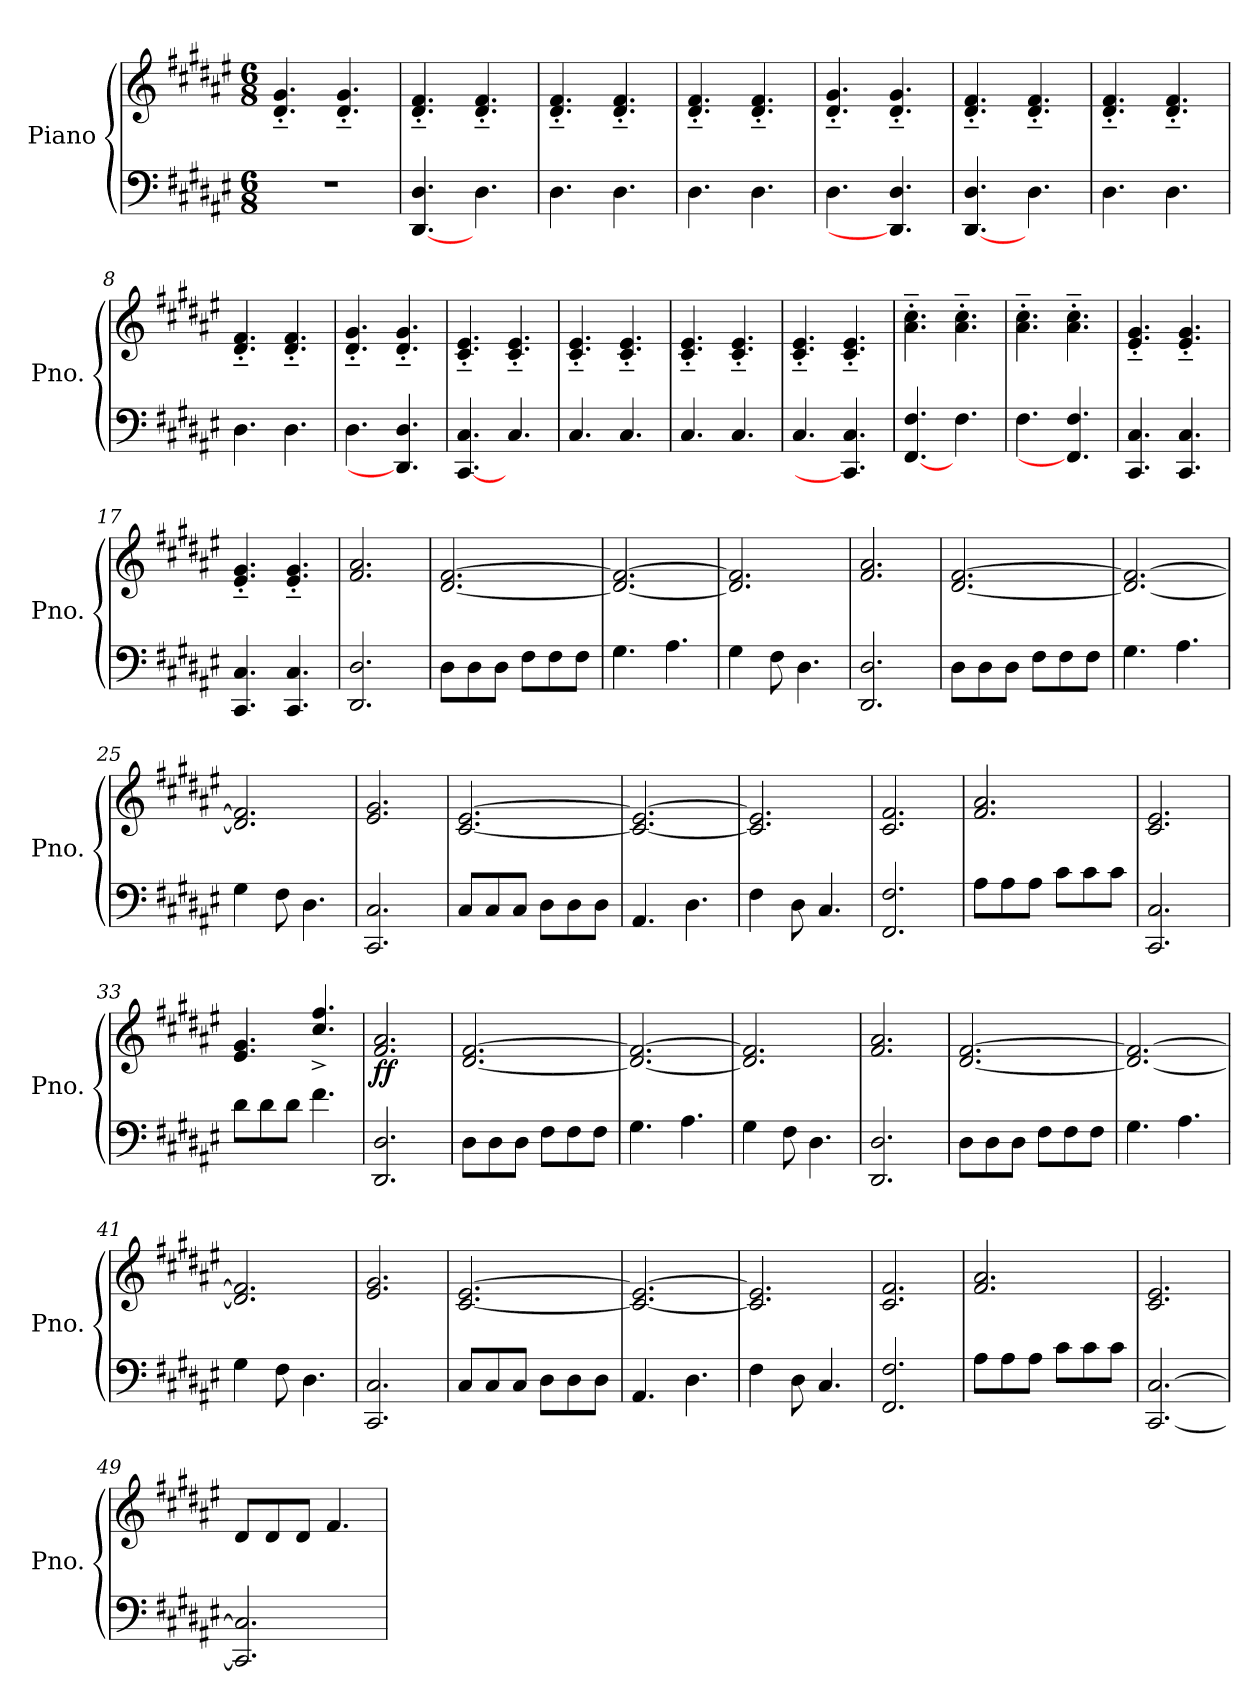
**kern	**kern	**dynam
*part1	*part1	*part1
*staff2	*staff1	*staff1/2
*I"Piano	*	*
*I'Pno.	*	*
*clefF4	*clefG2	*
*k[f#c#g#d#a#e#]	*k[f#c#g#d#a#e#]	*
*M6/8	*M6/8	*
*MM179	*MM179	*
=1	=1	=1
!	!	!LO:DY:b
!	!	!LO:DY:n=1:b
2.r	4.d#/'~ 4.g#/'~	mf mf
.	4.d#/'~ 4.g#/'~	.
=2	=2	=2
[4.DD#/ 4.D#/	4.d#/'~ 4.f#/'~	.
4.D#\	4.d#/'~ 4.f#/'~	.
=3	=3	=3
4.D#\	4.d#/'~ 4.f#/'~	.
4.D#\	4.d#/'~ 4.f#/'~	.
=4	=4	=4
4.D#\	4.d#/'~ 4.f#/'~	.
4.D#\	4.d#/'~ 4.f#/'~	.
=5	=5	=5
4.D#\	4.d#/'~ 4.g#/'~	.
4.DD#/] 4.D#/	4.d#/'~ 4.g#/'~	.
=6	=6	=6
[4.DD#/ 4.D#/	4.d#/'~ 4.f#/'~	.
4.D#\	4.d#/'~ 4.f#/'~	.
=7	=7	=7
4.D#\	4.d#/'~ 4.f#/'~	.
4.D#\	4.d#/'~ 4.f#/'~	.
=8	=8	=8
4.D#\	4.d#/'~ 4.f#/'~	.
4.D#\	4.d#/'~ 4.f#/'~	.
=9	=9	=9
4.D#\	4.d#/'~ 4.g#/'~	.
4.DD#/] 4.D#/	4.d#/'~ 4.g#/'~	.
=10	=10	=10
[4.CC#/ 4.C#/	4.c#/'~ 4.e#/'~	.
4.C#/	4.c#/'~ 4.e#/'~	.
!!LO:LB:g=z
=11	=11	=11
4.C#/	4.c#/'~ 4.e#/'~	.
4.C#/	4.c#/'~ 4.e#/'~	.
=12	=12	=12
4.C#/	4.c#/'~ 4.e#/'~	.
4.C#/	4.c#/'~ 4.e#/'~	.
=13	=13	=13
4.C#/	4.c#/'~ 4.e#/'~	.
4.CC#/] 4.C#/	4.c#/'~ 4.e#/'~	.
=14	=14	=14
[4.FF#/ 4.F#/	4.a#\'~ 4.cc#\'~	.
4.F#\	4.a#\'~ 4.cc#\'~	.
=15	=15	=15
4.F#\	4.a#\'~ 4.cc#\'~	.
4.FF#/] 4.F#/	4.a#\'~ 4.cc#\'~	.
=16	=16	=16
4.CC#/ 4.C#/	4.e#/'~ 4.g#/'~	.
4.CC#/ 4.C#/	4.e#/'~ 4.g#/'~	.
=17	=17	=17
4.CC#/ 4.C#/	4.e#/'~ 4.g#/'~	.
4.CC#/ 4.C#/	4.e#/'~ 4.g#/'~	.
=18	=18	=18
2.DD#/ 2.D#/	2.f#/ 2.a#/	.
=19	=19	=19
8D#\L	[2.d#/ [2.f#/	.
8D#\	.	.
8D#\J	.	.
8F#\L	.	.
8F#\	.	.
8F#\J	.	.
!!LO:LB:g=z
=20	=20	=20
4.G#\	2.d#/_ 2.f#/_	.
4.A#\	.	.
=21	=21	=21
4G#\	2.d#/] 2.f#/]	.
8F#\	.	.
4.D#\	.	.
=22	=22	=22
2.DD#/ 2.D#/	2.f#/ 2.a#/	.
=23	=23	=23
8D#\L	[2.d#/ [2.f#/	.
8D#\	.	.
8D#\J	.	.
8F#\L	.	.
8F#\	.	.
8F#\J	.	.
=24	=24	=24
4.G#\	2.d#/_ 2.f#/_	.
4.A#\	.	.
=25	=25	=25
4G#\	2.d#/] 2.f#/]	.
8F#\	.	.
4.D#\	.	.
=26	=26	=26
2.CC#/ 2.C#/	2.e#/ 2.g#/	.
=27	=27	=27
8C#/L	[2.c#/ [2.e#/	.
8C#/	.	.
8C#/J	.	.
8D#\L	.	.
8D#\	.	.
8D#\J	.	.
=28	=28	=28
4.AA#/	2.c#/_ 2.e#/_	.
4.D#\	.	.
!!LO:LB:g=z
=29	=29	=29
4F#\	2.c#/] 2.e#/]	.
8D#\	.	.
4.C#/	.	.
=30	=30	=30
2.FF#/ 2.F#/	2.c#/ 2.f#/	.
=31	=31	=31
8A#\L	2.f#/ 2.a#/	.
8A#\	.	.
8A#\J	.	.
8c#\L	.	.
8c#\	.	.
8c#\J	.	.
=32	=32	=32
2.CC#/ 2.C#/	2.c#/ 2.e#/	.
=33	=33	=33
8d#\L	4.e#/ 4.g#/	.
8d#\	.	.
8d#\J	.	.
4.f#\	4.cc#/^ 4.ff#/^	.
=34	=34	=34
!	!	!LO:DY:b
!	!	!LO:DY:n=1:b
2.DD#/ 2.D#/	2.f#/ 2.a#/	f f
=35	=35	=35
8D#\L	[2.d#/ [2.f#/	.
8D#\	.	.
8D#\J	.	.
8F#\L	.	.
8F#\	.	.
8F#\J	.	.
=36	=36	=36
4.G#\	2.d#/_ 2.f#/_	.
4.A#\	.	.
=37	=37	=37
4G#\	2.d#/] 2.f#/]	.
8F#\	.	.
4.D#\	.	.
!!LO:LB:g=z
=38	=38	=38
2.DD#/ 2.D#/	2.f#/ 2.a#/	.
=39	=39	=39
8D#\L	[2.d#/ [2.f#/	.
8D#\	.	.
8D#\J	.	.
8F#\L	.	.
8F#\	.	.
8F#\J	.	.
=40	=40	=40
4.G#\	2.d#/_ 2.f#/_	.
4.A#\	.	.
=41	=41	=41
4G#\	2.d#/] 2.f#/]	.
8F#\	.	.
4.D#\	.	.
=42	=42	=42
2.CC#/ 2.C#/	2.e#/ 2.g#/	.
=43	=43	=43
8C#/L	[2.c#/ [2.e#/	.
8C#/	.	.
8C#/J	.	.
8D#\L	.	.
8D#\	.	.
8D#\J	.	.
=44	=44	=44
4.AA#/	2.c#/_ 2.e#/_	.
4.D#\	.	.
=45	=45	=45
4F#\	2.c#/] 2.e#/]	.
8D#\	.	.
4.C#/	.	.
=46	=46	=46
2.FF#/ 2.F#/	2.c#/ 2.f#/	.
!!LO:PB:g=z
=47	=47	=47
8A#\L	2.f#/ 2.a#/	.
8A#\	.	.
8A#\J	.	.
8c#\L	.	.
8c#\	.	.
8c#\J	.	.
=48	=48	=48
[2.CC#/ [2.C#/	2.c#/ 2.e#/	.
=49	=49	=49
2.CC#/] 2.C#/]	8d#/L	.
.	8d#/	.
.	8d#/J	.
.	4.f#/	.
=	=	=
*-	*-	*-
